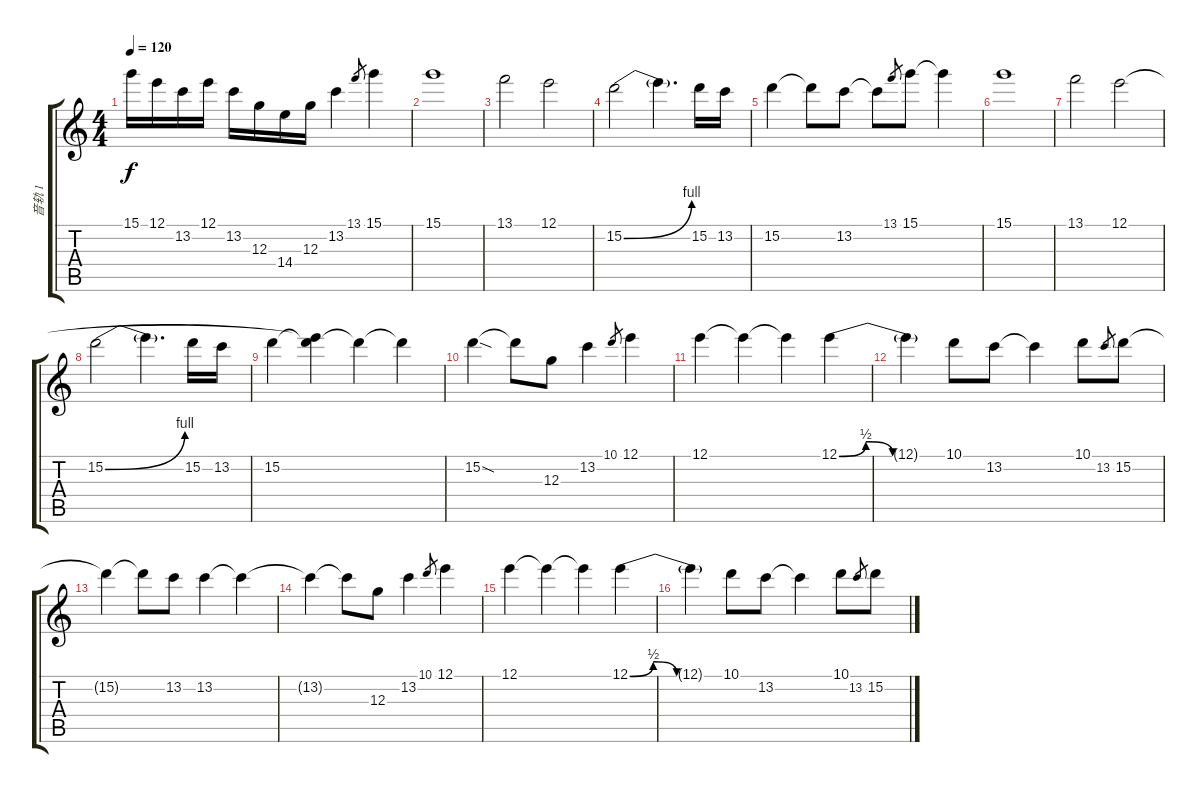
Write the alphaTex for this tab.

\track ("音轨 1" "音轨 1") {instrument electricguitarjazz}
\staff {score tabs}
\tuning (E4 B3 G3 D3 A2 E2) {hide}
\ts (4 4)
\tempo 120
\clef g2
\ks c
15.1.16{dy f} 12.1.16 13.2.16 12.1.16 13.2.16 12.3.16 14.4.16 12.3.16 13.2.4 13.1.8{gr} 15.1.4 |
15.1.1 |
13.1.2 12.1.2 |
15.2{be (bend 0 0 60 4)}.2 15.2{t}.4{d} 15.2.16 13.2.16 |
15.2.4 15.2{t}.8 13.2.8 13.2{t}.8 13.1.8{gr} 15.1.8 15.1{t}.4 |
15.1.1 |
13.1.2 12.1.2 |
15.2{be (bend 0 0 60 4)}.2 15.2{t}.4{d} 15.2.16 13.2.16 |
15.2.4 (12.1{t} 15.2{t}).4 15.2{t}.4 15.2{t}.4 |
15.2{sod}.4 15.2{t}.8 12.3.8 13.2.4 10.1.8{gr} 12.1.4 |
12.1.4 12.1{t}.4 12.1{t}.4 12.1{be (custom 0 0 15 2 30 0 45 0 60 0)}.4 |
12.1{t}.4 10.1.8 13.2.8 13.2{t}.4 10.1.8 13.2.8{gr} 15.2.8 |
15.2{t}.4 15.2{t}.8 13.2.8 13.2.4 13.2{t}.4 |
13.2{t}.4 13.2{t}.8 12.3.8 13.2.4 10.1.8{gr} 12.1.4 |
12.1.4 12.1{t}.4 12.1{t}.4 12.1{be (custom 0 0 15 2 30 0 45 0 60 0)}.4 |
12.1{t}.4 10.1.8 13.2.8 13.2{t}.4 10.1.8 13.2.8{gr} 15.2.8
